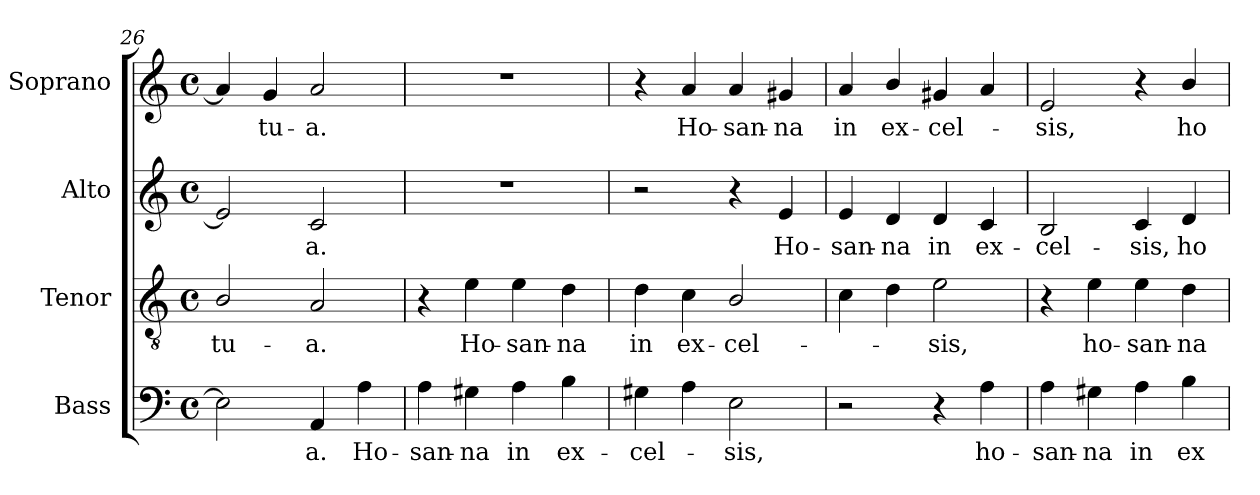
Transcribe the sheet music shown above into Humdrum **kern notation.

**kern	**text	**kern	**text	**kern	**text	**kern	**text
*part4	*part4	*part3	*part3	*part2	*part2	*part1	*part1
*staff4	*staff4	*staff3	*staff3	*staff2	*staff2	*staff1	*staff1
*I"Bass	*	*I"Tenor	*	*I"Alto	*	*I"Soprano	*
*I'B.	*	*I'T.	*	*I'A.	*	*I'S.	*
!!LO:LB:g=z
*clefF4	*	*clefGv2	*	*clefG2	*	*clefG2	*
*	*	*ITrd7c12	*	*	*	*	*
*k[]	*	*k[]	*	*k[]	*	*k[]	*
*C:	*	*C:	*	*C:	*	*C:	*
*M4/4	*	*M4/4	*	*M4/4	*	*M4/4	*
*met(c)	*	*met(c)	*	*met(c)	*	*met(c)	*
=26	=26	=26	=26	=26	=26	=26	=26
!	!	!	!LO:LY:b:color=#000000	!	!	!	!
2Ei\]	.	2BBi/	tu-	2ei/]	.	4ai/]	.
!	!	!	!	!	!	!	!LO:LY:b:color=#000000
.	.	.	.	.	.	4gi/	tu-
!	!LO:LY:b:color=#000000	!	!	!	!	!	!
!	!	!	!LO:LY:b:color=#000000	!	!	!	!
!	!	!	!	!	!LO:LY:b:color=#000000	!	!
!	!	!	!	!	!	!	!LO:LY:b:color=#000000
4AAi/	-a.	2AAi/	-a.	2ci/	-a.	2ai/	-a.
!	!LO:LY:b:color=#000000	!	!	!	!	!	!
4Ai\	Ho-	.	.	.	.	.	.
=27	=27	=27	=27	=27	=27	=27	=27
!	!LO:LY:b:color=#000000	!	!	!	!	!	!
4Ai\	-san-	4r	.	1r	.	1r	.
!	!LO:LY:b:color=#000000	!	!	!	!	!	!
!	!	!	!LO:LY:b:color=#000000	!	!	!	!
4G#Xi\	-na	4Ei\	Ho-	.	.	.	.
!	!LO:LY:b:color=#000000	!	!	!	!	!	!
!	!	!	!LO:LY:b:color=#000000	!	!	!	!
4Ai\	in	4Ei\	-san-	.	.	.	.
!	!LO:LY:b:color=#000000	!	!	!	!	!	!
!	!	!	!LO:LY:b:color=#000000	!	!	!	!
4Bi\	ex-	4Di\	-na	.	.	.	.
=28	=28	=28	=28	=28	=28	=28	=28
!	!LO:LY:b:color=#000000	!	!	!	!	!	!
!	!	!	!LO:LY:b:color=#000000	!	!	!	!
4G#Xi\	-cel-	4Di\	in	2r	.	4r	.
!	!	!	!LO:LY:b:color=#000000	!	!	!	!
!	!	!	!	!	!	!	!LO:LY:b:color=#000000
4Ai\	.	4Ci\	ex-	.	.	4ai/	Ho-
!	!LO:LY:b:color=#000000	!	!	!	!	!	!
!	!	!	!LO:LY:b:color=#000000	!	!	!	!
!	!	!	!	!	!	!	!LO:LY:b:color=#000000
2Ei\	-sis,	2BBi/	-cel-	4r	.	4ai/	-san-
!	!	!	!	!	!LO:LY:b:color=#000000	!	!
!	!	!	!	!	!	!	!LO:LY:b:color=#000000
.	.	.	.	4ei/	Ho-	4g#Xi/	-na
=29	=29	=29	=29	=29	=29	=29	=29
!	!	!	!	!	!LO:LY:b:color=#000000	!	!
!	!	!	!	!	!	!	!LO:LY:b:color=#000000
2r	.	4Ci\	.	4ei/	-san-	4ai/	in
!	!	!	!	!	!LO:LY:b:color=#000000	!	!
!	!	!	!	!	!	!	!LO:LY:b:color=#000000
.	.	4Di\	.	4di/	-na	4bi/	ex-
!	!	!	!LO:LY:b:color=#000000	!	!	!	!
!	!	!	!	!	!LO:LY:b:color=#000000	!	!
!	!	!	!	!	!	!	!LO:LY:b:color=#000000
4r	.	2Ei\	-sis,	4di/	in	4g#Xi/	-cel-
!	!LO:LY:b:color=#000000	!	!	!	!	!	!
!	!	!	!	!	!LO:LY:b:color=#000000	!	!
4Ai\	ho-	.	.	4ci/	ex-	4ai/	.
=30	=30	=30	=30	=30	=30	=30	=30
!	!LO:LY:b:color=#000000	!	!	!	!	!	!
!	!	!	!	!	!LO:LY:b:color=#000000	!	!
!	!	!	!	!	!	!	!LO:LY:b:color=#000000
4Ai\	-san-	4r	.	2Bi/	-cel-	2ei/	-sis,
!	!LO:LY:b:color=#000000	!	!	!	!	!	!
!	!	!	!LO:LY:b:color=#000000	!	!	!	!
4G#Xi\	-na	4Ei\	ho-	.	.	.	.
!	!LO:LY:b:color=#000000	!	!	!	!	!	!
!	!	!	!LO:LY:b:color=#000000	!	!	!	!
!	!	!	!	!	!LO:LY:b:color=#000000	!	!
4Ai\	in	4Ei\	-san-	4ci/	-sis,	4r	.
!	!LO:LY:b:color=#000000	!	!	!	!	!	!
!	!	!	!LO:LY:b:color=#000000	!	!	!	!
!	!	!	!	!	!LO:LY:b:color=#000000	!	!
!	!	!	!	!	!	!	!LO:LY:b:color=#000000
4Bi\	ex-	4Di\	-na	4di/	ho-	4bi/	ho-
=	=	=	=	=	=	=	=
*-	*-	*-	*-	*-	*-	*-	*-
